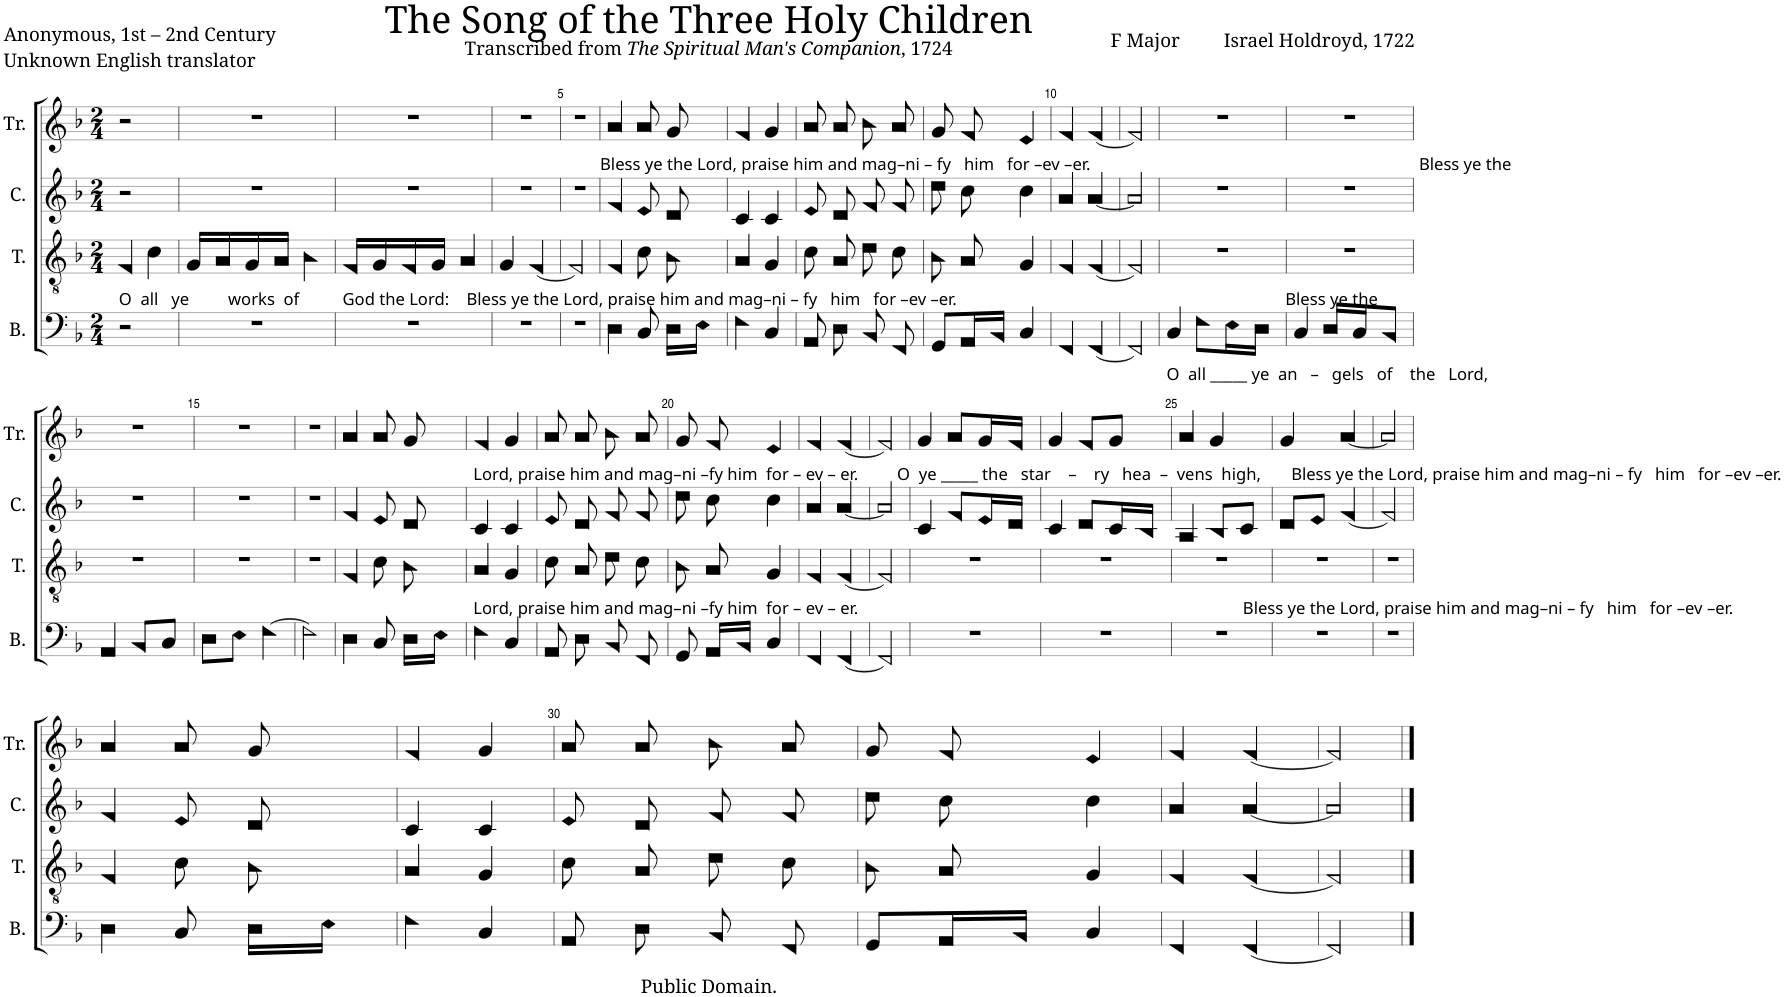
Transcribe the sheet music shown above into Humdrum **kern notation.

**kern	**kern	**kern	**kern
*part4	*part3	*part2	*part1
*staff4	*staff3	*staff2	*staff1
*I"B.	*I"T.	*I"C.	*I"Tr.
*I'B.	*I'T.	*I'C.	*I'Tr.
*clefF4	*clefGv2	*clefG2	*clefG2
*k[b-]	*k[b-]	*k[b-]	*k[b-]
*M2/4	*M2/4	*M2/4	*M2/4
=1	=1	=1	=1
!	!LO:TX:b:t=O  all   ye         works  of          God the Lord&colon;    Bless ye the Lord, praise him and mag–ni – fy   him   for –ev –er.                                                                            Bless ye the	!	!
2r	4F!/	2r	2r
.	4c!\	.	.
=2	=2	=2	=2
2r	16G!/LL	2r	2r
.	16A!/	.	.
.	16G!/	.	.
.	16A!/JJ	.	.
.	4B-!\	.	.
=3	=3	=3	=3
2r	16F!/LL	2r	2r
.	16G!/	.	.
.	16F!/	.	.
.	16G!/JJ	.	.
.	4A!/	.	.
=4	=4	=4	=4
2r	4G!/	2r	2r
.	[4F!/	.	.
=5	=5	=5	=5
2r	2F!/]	2r	2r
=6	=6	=6	=6
!	!	!	!LO:TX:b:t=Bless ye the Lord, praise him and mag–ni – fy   him   for –ev –er.                                                                            Bless ye the
4D!\	4F!/	4f!/	4a!/
8C!/	8c!\	8e!/	8a!/
16D!\LL	8B-!\	8d!/	8g!/
16E!\JJ	.	.	.
=7	=7	=7	=7
4F!\	4A!/	4c!/	4f!/
4C!/	4G!/	4c!/	4g!/
=8	=8	=8	=8
8AA!/	8c!\	8e!/	8a!/
8D!\	8A!/	8d!/	8a!/
8BB-!/	8d!\	8f!/	8b-!\
8FF!/	8c!\	8f!/	8a!/
=9	=9	=9	=9
8GG!/L	8B-!\	8dd!\	8g!/
16AA!/L	8A!/	8cc!\	8f!/
16BB-!/JJ	.	.	.
4C!/	4G!/	4cc!\	4e!/
=10	=10	=10	=10
4FF!/	4F!/	4a!/	4f!/
[4FF!/	[4F!/	[4a!/	[4f!/
=11	=11	=11	=11
2FF!/]	2F!/]	2a!/]	2f!/]
=12	=12	=12	=12
!LO:TX:b:t=O  all _____ ye  an   –   gels   of    the   Lord,	!	!	!
4C!/	2r	2r	2r
8F!\L	.	.	.
16E!\L	.	.	.
16D!\JJ	.	.	.
=13	=13	=13	=13
4C!/	2r	2r	2r
16D!/LL	.	.	.
16C!/J	.	.	.
8BB-!/J	.	.	.
!!LO:LB:g=z
=14	=14	=14	=14
4AA!/	2r	2r	2r
8BB-!/L	.	.	.
8C!/J	.	.	.
=15	=15	=15	=15
8D!\L	2r	2r	2r
8E!\J	.	.	.
[4F!\	.	.	.
=16	=16	=16	=16
2F!\]	2r	2r	2r
=17	=17	=17	=17
4D!\	4F!/	4f!/	4a!/
8C!/	8c!\	8e!/	8a!/
16D!\LL	8B-!\	8d!/	8g!/
16E!\JJ	.	.	.
=18	=18	=18	=18
!	!	!	!LO:TX:b:t=Lord, praise him and mag–ni –fy him  for – ev – er.         O  ye _____ the   star    –    ry   hea  –  vens  high,       Bless ye the Lord, praise him and mag–ni – fy   him   for –ev –er.
!	!LO:TX:b:t=Lord, praise him and mag–ni –fy him  for – ev – er.                                                                                         Bless ye the Lord, praise him and mag–ni – fy   him   for –ev –er.	!	!
4F!\	4A!/	4c!/	4f!/
4C!/	4G!/	4c!/	4g!/
=19	=19	=19	=19
8AA!/	8c!\	8e!/	8a!/
8D!\	8A!/	8d!/	8a!/
8BB-!/	8d!\	8f!/	8b-!\
8FF!/	8c!\	8f!/	8a!/
=20	=20	=20	=20
8GG!/	8B-!\	8dd!\	8g!/
16AA!/LL	8A!/	8cc!\	8f!/
16BB-!/JJ	.	.	.
4C!/	4G!/	4cc!\	4e!/
=21	=21	=21	=21
4FF!/	4F!/	4a!/	4f!/
[4FF!/	[4F!/	[4a!/	[4f!/
=22	=22	=22	=22
2FF!/]	2F!/]	2a!/]	2f!/]
=23	=23	=23	=23
2r	2r	4c!/	4g!/
.	.	8f!/L	8a!/L
.	.	16e!/L	16g!/L
.	.	16d!/JJ	16f!/JJ
=24	=24	=24	=24
2r	2r	4c!/	4g!/
.	.	8d!/L	8f!/L
.	.	16c!/L	8g!/J
.	.	16B-!/JJ	.
=25	=25	=25	=25
2r	2r	4A!/	4a!/
.	.	8B-!/L	4g!/
.	.	8c!/J	.
=26	=26	=26	=26
2r	2r	8d!/L	4g!/
.	.	8e!/J	.
.	.	[4f!/	[4a!/
=27	=27	=27	=27
2r	2r	2f!/]	2a!/]
!!LO:LB:g=z
=28	=28	=28	=28
4D!\	4F!/	4f!/	4a!/
8C!/	8c!\	8e!/	8a!/
16D!\LL	8B-!\	8d!/	8g!/
16E!\JJ	.	.	.
=29	=29	=29	=29
4F!\	4A!/	4c!/	4f!/
4C!/	4G!/	4c!/	4g!/
=30	=30	=30	=30
8AA!/	8c!\	8e!/	8a!/
8D!\	8A!/	8d!/	8a!/
8BB-!/	8d!\	8f!/	8b-!\
8FF!/	8c!\	8f!/	8a!/
=31	=31	=31	=31
8GG!/L	8B-!\	8dd!\	8g!/
16AA!/L	8A!/	8cc!\	8f!/
16BB-!/JJ	.	.	.
4C!/	4G!/	4cc!\	4e!/
=32	=32	=32	=32
4FF!/	4F!/	4a!/	4f!/
[4FF!/	[4F!/	[4a!/	[4f!/
=33	=33	=33	=33
2FF!/]	2F!/]	2a!/]	2f!/]
==	==	==	==
*-	*-	*-	*-
